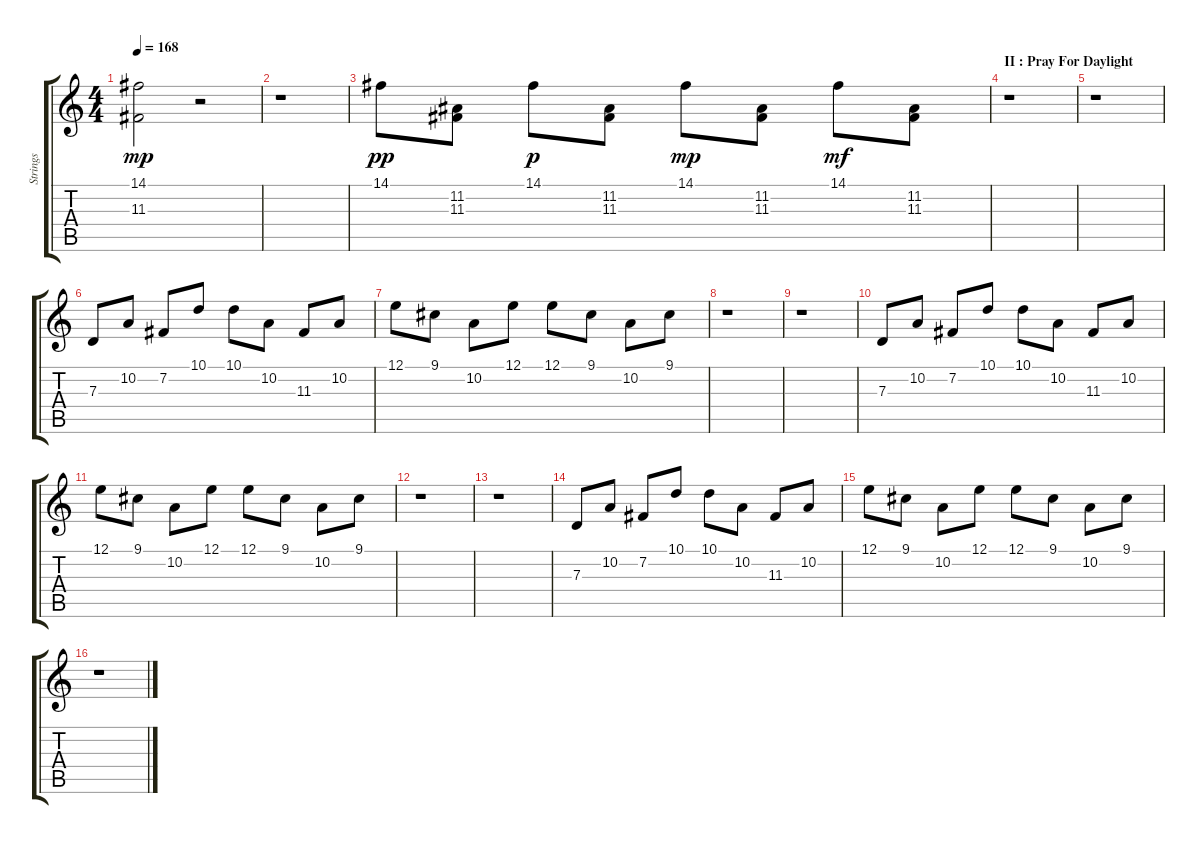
\track ("Strings" "Strings") {instrument stringensemble1}
\staff {score tabs}
\tuning (E4 B3 G3 D3 A2 E2) {hide}
\ts (4 4)
\tempo 168
\clef g2
\ks c
(14.1 11.3).2{dy mp} r.2 |
r.1 |
14.1.8{dy pp} (11.2 11.3).8 14.1.8{dy p} (11.2 11.3).8 14.1.8{dy mp} (11.2 11.3).8 14.1.8{dy mf} (11.2 11.3).8 |
\section ("" "II : Pray For Daylight")
r.1 |
r.1 |
7.3.8 10.2.8 7.2.8 10.1.8 10.1.8 10.2.8 11.3.8 10.2.8 |
12.1.8 9.1.8 10.2.8 12.1.8 12.1.8 9.1.8 10.2.8 9.1.8 |
r.1 |
r.1 |
7.3.8 10.2.8 7.2.8 10.1.8 10.1.8 10.2.8 11.3.8 10.2.8 |
12.1.8 9.1.8 10.2.8 12.1.8 12.1.8 9.1.8 10.2.8 9.1.8 |
\section ("" "")
r.1 |
r.1 |
7.3.8 10.2.8 7.2.8 10.1.8 10.1.8 10.2.8 11.3.8 10.2.8 |
12.1.8 9.1.8 10.2.8 12.1.8 12.1.8 9.1.8 10.2.8 9.1.8 |
r.1
